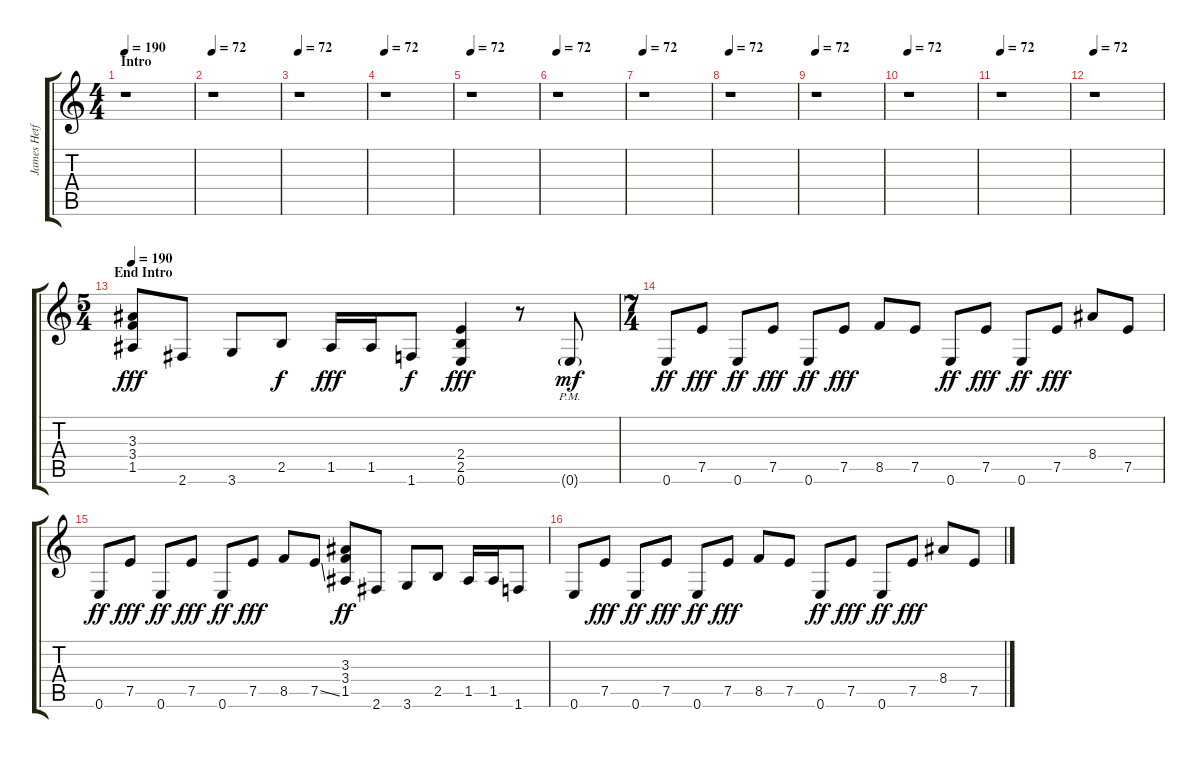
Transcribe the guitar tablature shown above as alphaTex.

\track ("James Hetfield (Guitar I)" "James Hetf") {instrument distortionguitar}
\staff {score tabs}
\tuning (E4 B3 G3 D3 A2 E2) {hide}
\ts (4 4)
\section ("" "Intro")
\tempo 190
\tempo 72
\tempo 71
\tempo 190
\clef g2
\ks c
r.1{dy fff instrument distortionguitar} |
\tempo 72
r.1 |
\tempo 72
r.1 |
\tempo 72
r.1 |
\tempo 72
r.1 |
\tempo 72
r.1 |
\tempo 72
r.1 |
\tempo 72
r.1 |
\tempo 72
r.1 |
\tempo 72
r.1 |
\tempo 72
r.1 |
\tempo 72
r.1 |
\ts (5 4)
\section ("" "End Intro")
\tempo 190
(3.3 3.4 1.5).8{volume 12} 2.6.8 3.6.8 2.5.8{dy f} 1.5.16{dy fff} 1.5.16 1.6.8{dy f} (2.4 2.5 0.6).4{dy fff} r.8 0.6{g pm}.8{dy mf volume 16} |
\ts (7 4)
0.6.8{dy ff} 7.5.8{dy fff} 0.6.8{dy ff} 7.5.8{dy fff} 0.6.8{dy ff} 7.5.8{dy fff} 8.5.8 7.5.8 0.6.8{dy ff} 7.5.8{dy fff} 0.6.8{dy ff} 7.5.8{dy fff} 8.4.8 7.5.8 |
0.6.8{dy ff} 7.5.8{dy fff} 0.6.8{dy ff} 7.5.8{dy fff} 0.6.8{dy ff} 7.5.8{dy fff} 8.5.8 7.5{ss}.8 (3.3 3.4 1.5).8{dy ff} 2.6.8 3.6.8 2.5.8 1.5.16 1.5.16 1.6.8 |
0.6.8 7.5.8{dy fff} 0.6.8{dy ff} 7.5.8{dy fff} 0.6.8{dy ff} 7.5.8{dy fff} 8.5.8 7.5.8 0.6.8{dy ff} 7.5.8{dy fff} 0.6.8{dy ff} 7.5.8{dy fff} 8.4.8 7.5.8
